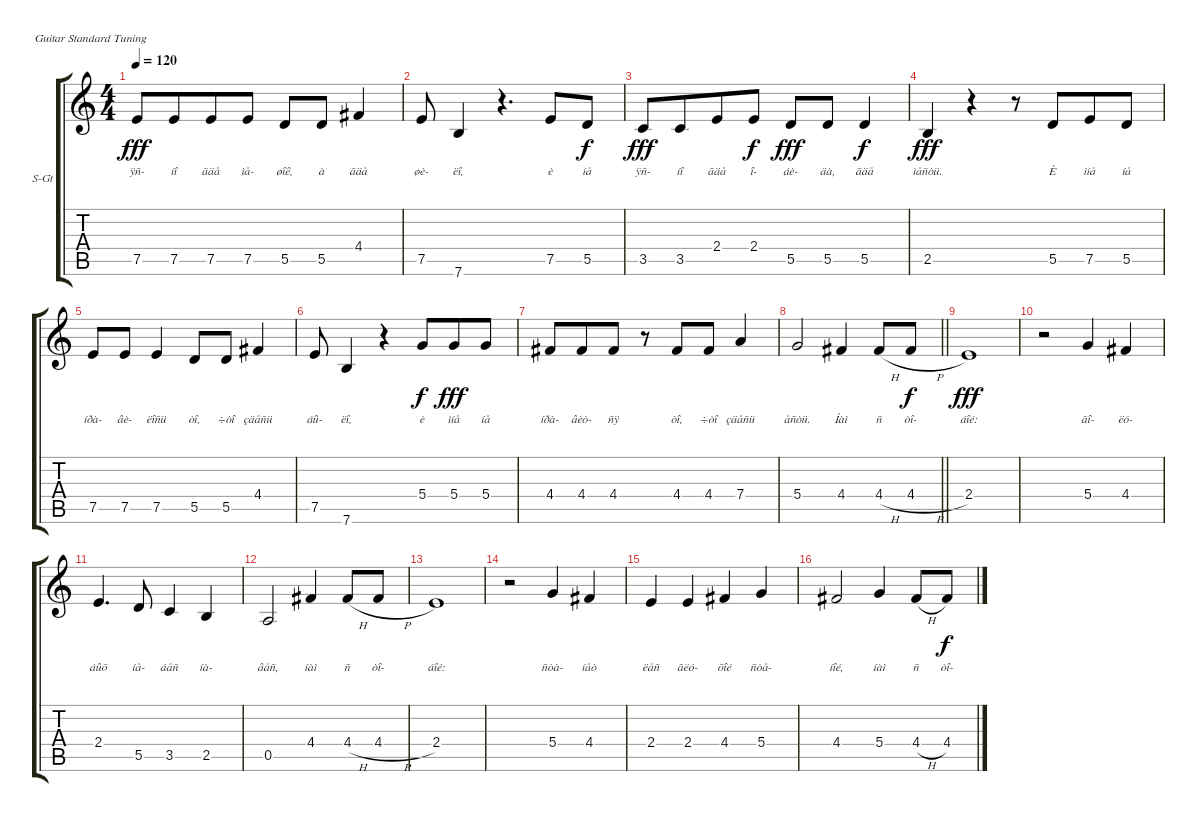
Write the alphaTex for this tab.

\bracketExtendMode groupsimilarinstruments
\firstSystemTrackNameOrientation horizontal
\otherSystemsTrackNameOrientation horizontal
\track ("Вокал" "S-Gt") {instrument acousticgrandpiano}
\staff {score tabs}
\tuning (E4 B3 G3 D3 A2 E2)
\displaytranspose 12
\ts (4 4)
\tempo 120
\clef g2
\ks c
7.5.8{lyrics (0 "") lyrics (1 "ÿñ-") lyrics (2 "") lyrics (3 "") lyrics (4 "") dy fff} 7.5.8{lyrics (0 "") lyrics (1 "íî") lyrics (2 "") lyrics (3 "") lyrics (4 "") beam merge} 7.5.8{lyrics (0 "") lyrics (1 "ãäå") lyrics (2 "") lyrics (3 "") lyrics (4 "")} 7.5.8{lyrics (0 "") lyrics (1 "ìå-") lyrics (2 "") lyrics (3 "") lyrics (4 "")} 5.5.8{lyrics (0 "") lyrics (1 "øîê,") lyrics (2 "") lyrics (3 "") lyrics (4 "")} 5.5.8{lyrics (0 "") lyrics (1 "à") lyrics (2 "") lyrics (3 "") lyrics (4 "")} 4.4.4{lyrics (0 "") lyrics (1 "ãäå") lyrics (2 "") lyrics (3 "") lyrics (4 "")} |
7.5.8{lyrics (0 "") lyrics (1 "øè-") lyrics (2 "") lyrics (3 "") lyrics (4 "")} 7.6.4{lyrics (0 "") lyrics (1 "ëî,") lyrics (2 "") lyrics (3 "") lyrics (4 "")} r.4{d} 7.5.8{lyrics (0 "") lyrics (1 "è") lyrics (2 "") lyrics (3 "") lyrics (4 "")} 5.5.8{lyrics (0 "") lyrics (1 "íå") lyrics (2 "") lyrics (3 "") lyrics (4 "") dy f} |
3.5.8{lyrics (0 "") lyrics (1 "ÿñ-") lyrics (2 "") lyrics (3 "") lyrics (4 "") dy fff} 3.5.8{lyrics (0 "") lyrics (1 "íî") lyrics (2 "") lyrics (3 "") lyrics (4 "") beam merge} 2.4.8{lyrics (0 "") lyrics (1 "ãäå") lyrics (2 "") lyrics (3 "") lyrics (4 "")} 2.4.8{lyrics (0 "") lyrics (1 "î-") lyrics (2 "") lyrics (3 "") lyrics (4 "") dy f} 5.5.8{lyrics (0 "") lyrics (1 "áè-") lyrics (2 "") lyrics (3 "") lyrics (4 "") dy fff} 5.5.8{lyrics (0 "") lyrics (1 "äà,") lyrics (2 "") lyrics (3 "") lyrics (4 "")} 5.5.4{lyrics (0 "") lyrics (1 "ãäå") lyrics (2 "") lyrics (3 "") lyrics (4 "") dy f} |
2.5.4{lyrics (0 "") lyrics (1 "ìåñòü.") lyrics (2 "") lyrics (3 "") lyrics (4 "") dy fff} r.4 r.8 5.5.8{lyrics (0 "") lyrics (1 "È") lyrics (2 "") lyrics (3 "") lyrics (4 "") beam merge} 7.5.8{lyrics (0 "") lyrics (1 "ìíå") lyrics (2 "") lyrics (3 "") lyrics (4 "")} 5.5.8{lyrics (0 "") lyrics (1 "íå") lyrics (2 "") lyrics (3 "") lyrics (4 "")} |
7.5.8{lyrics (0 "") lyrics (1 "íðà-") lyrics (2 "") lyrics (3 "") lyrics (4 "")} 7.5.8{lyrics (0 "") lyrics (1 "âè-") lyrics (2 "") lyrics (3 "") lyrics (4 "")} 7.5.4{lyrics (0 "") lyrics (1 "ëîñü") lyrics (2 "") lyrics (3 "") lyrics (4 "")} 5.5.8{lyrics (0 "") lyrics (1 "òî,") lyrics (2 "") lyrics (3 "") lyrics (4 "")} 5.5.8{lyrics (0 "") lyrics (1 "÷òî") lyrics (2 "") lyrics (3 "") lyrics (4 "")} 4.4.4{lyrics (0 "") lyrics (1 "çäåñü") lyrics (2 "") lyrics (3 "") lyrics (4 "")} |
7.5.8{lyrics (0 "") lyrics (1 "áû-") lyrics (2 "") lyrics (3 "") lyrics (4 "")} 7.6.4{lyrics (0 "") lyrics (1 "ëî,") lyrics (2 "") lyrics (3 "") lyrics (4 "")} r.4{beam merge} 5.4.8{lyrics (0 "") lyrics (1 "è") lyrics (2 "") lyrics (3 "") lyrics (4 "") dy f beam merge} 5.4.8{lyrics (0 "") lyrics (1 "ìíå") lyrics (2 "") lyrics (3 "") lyrics (4 "") dy fff} 5.4.8{lyrics (0 "") lyrics (1 "íå") lyrics (2 "") lyrics (3 "") lyrics (4 "")} |
4.4.8{lyrics (0 "") lyrics (1 "íðà-") lyrics (2 "") lyrics (3 "") lyrics (4 "")} 4.4.8{lyrics (0 "") lyrics (1 "âèò-") lyrics (2 "") lyrics (3 "") lyrics (4 "") beam merge} 4.4.8{lyrics (0 "") lyrics (1 "ñÿ") lyrics (2 "") lyrics (3 "") lyrics (4 "")} r.8 4.4.8{lyrics (0 "") lyrics (1 "òî,") lyrics (2 "") lyrics (3 "") lyrics (4 "")} 4.4.8{lyrics (0 "") lyrics (1 "÷òî") lyrics (2 "") lyrics (3 "") lyrics (4 "")} 7.4.4{lyrics (0 "") lyrics (1 "çäåñü") lyrics (2 "") lyrics (3 "") lyrics (4 "")} |
\barLineRight lightlight
5.4.2{lyrics (0 "") lyrics (1 "åñòü.") lyrics (2 "") lyrics (3 "") lyrics (4 "")} 4.4.4{lyrics (0 "") lyrics (1 "Íàì") lyrics (2 "") lyrics (3 "") lyrics (4 "")} 4.4{h}.8{lyrics (0 "") lyrics (1 "ñ") lyrics (2 "") lyrics (3 "") lyrics (4 "")} 4.4{h}.8{lyrics (0 "") lyrics (1 "òî-") lyrics (2 "") lyrics (3 "") lyrics (4 "") dy f} |
2.4.1{lyrics (0 "") lyrics (1 "áîé:") lyrics (2 "") lyrics (3 "") lyrics (4 "") dy fff} |
r.2 5.4.4{lyrics (0 "") lyrics (1 "ãî-") lyrics (2 "") lyrics (3 "") lyrics (4 "")} 4.4.4{lyrics (0 "") lyrics (1 "ëó-") lyrics (2 "") lyrics (3 "") lyrics (4 "")} |
2.4.4{d lyrics (0 "") lyrics (1 "áûõ") lyrics (2 "") lyrics (3 "") lyrics (4 "")} 5.5.8{lyrics (0 "") lyrics (1 "íå-") lyrics (2 "") lyrics (3 "") lyrics (4 "")} 3.5.4{lyrics (0 "") lyrics (1 "áåñ") lyrics (2 "") lyrics (3 "") lyrics (4 "")} 2.5.4{lyrics (0 "") lyrics (1 "íà-") lyrics (2 "") lyrics (3 "") lyrics (4 "")} |
0.5.2{lyrics (0 "") lyrics (1 "âåñ,") lyrics (2 "") lyrics (3 "") lyrics (4 "")} 4.4.4{lyrics (0 "") lyrics (1 "íàì") lyrics (2 "") lyrics (3 "") lyrics (4 "") beam merge} 4.4{h}.8{lyrics (0 "") lyrics (1 "ñ") lyrics (2 "") lyrics (3 "") lyrics (4 "")} 4.4{h}.8{lyrics (0 "") lyrics (1 "òî-") lyrics (2 "") lyrics (3 "") lyrics (4 "")} |
2.4.1{lyrics (0 "") lyrics (1 "áîé:") lyrics (2 "") lyrics (3 "") lyrics (4 "")} |
r.2 5.4.4{lyrics (0 "") lyrics (1 "ñòà-") lyrics (2 "") lyrics (3 "") lyrics (4 "")} 4.4.4{lyrics (0 "") lyrics (1 "íåò") lyrics (2 "") lyrics (3 "") lyrics (4 "")} |
2.4.4{lyrics (0 "") lyrics (1 "ëåñ") lyrics (2 "") lyrics (3 "") lyrics (4 "")} 2.4.4{lyrics (0 "") lyrics (1 "ãëó-") lyrics (2 "") lyrics (3 "") lyrics (4 "")} 4.4.4{lyrics (0 "") lyrics (1 "õîé") lyrics (2 "") lyrics (3 "") lyrics (4 "")} 5.4.4{lyrics (0 "") lyrics (1 "ñòå-") lyrics (2 "") lyrics (3 "") lyrics (4 "")} |
4.4.2{lyrics (0 "") lyrics (1 "íîé,") lyrics (2 "") lyrics (3 "") lyrics (4 "")} 5.4.4{lyrics (0 "") lyrics (1 "íàì") lyrics (2 "") lyrics (3 "") lyrics (4 "")} 4.4{h}.8{lyrics (0 "") lyrics (1 "ñ") lyrics (2 "") lyrics (3 "") lyrics (4 "")} 4.4.8{lyrics (0 "") lyrics (1 "òî-") lyrics (2 "") lyrics (3 "") lyrics (4 "") dy f}
